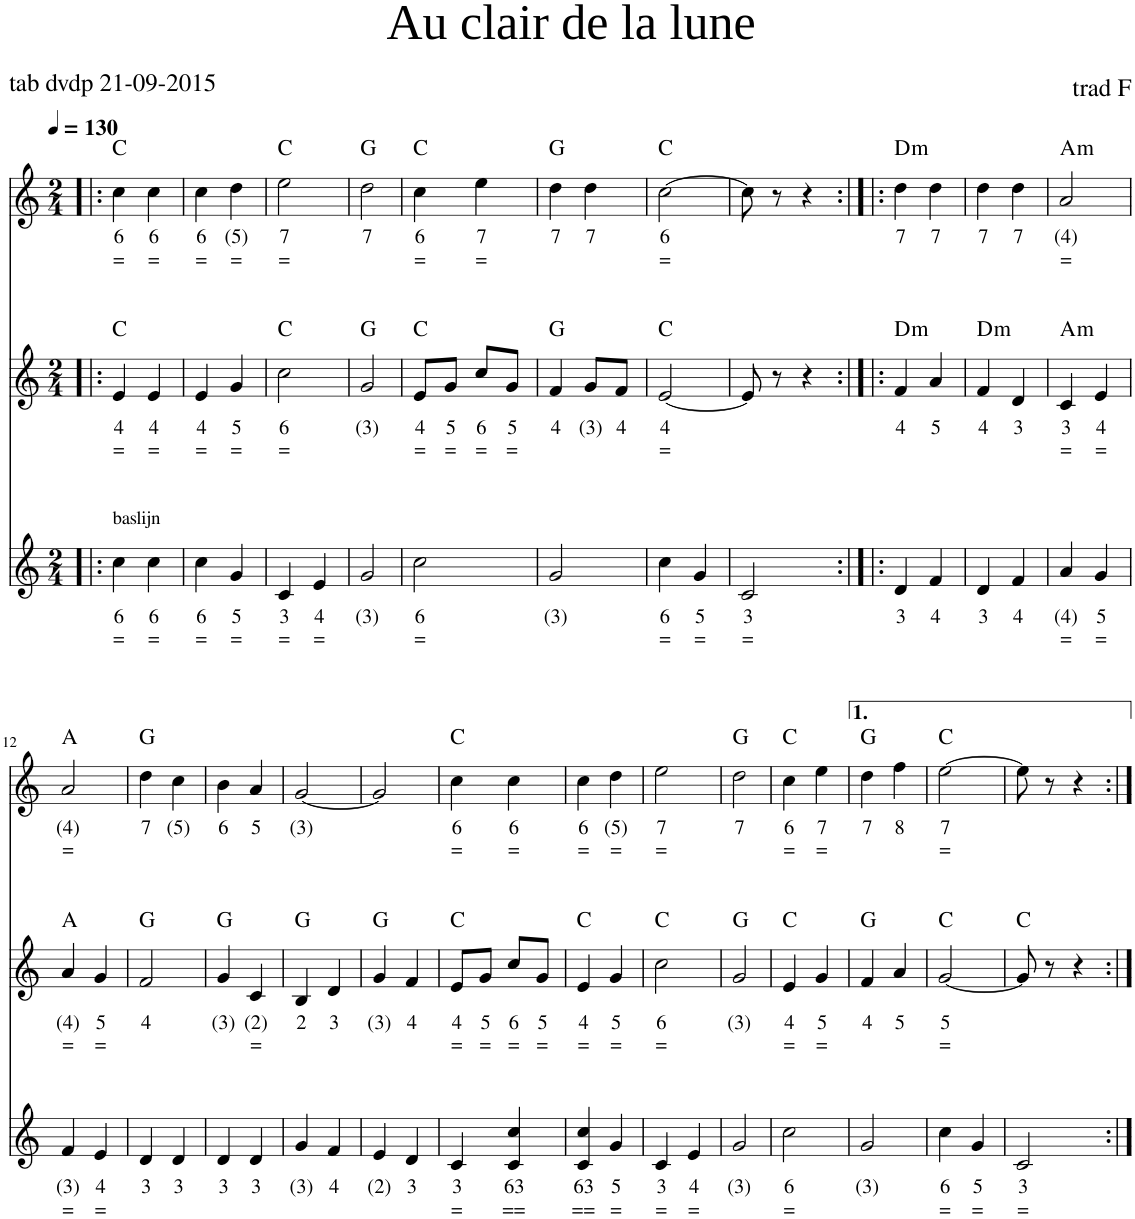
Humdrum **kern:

**kern	**text	**text	**kern	**kern	**text	**text	**kern	**text	**text	**harte
*part4	*part4	*part4	*part3	*part2	*part2	*part2	*part1	*part1	*part1	*part1
*staff4	*staff4	*staff4	*staff3	*staff2	*staff2	*staff2	*staff1	*staff1	*staff1	*
*I"Accordion	*	*	*I"Piano	*I"Accordion	*	*	*I"Accordion	*	*	*
*I'Acc	*	*	*I'Pno	*I'Acc	*	*	*I'Acc	*	*	*
*	*	*	*stria5	*	*	*	*	*	*	*
*clefG2	*	*	*clefG2	*clefG2	*	*	*clefG2	*	*	*
*k[]	*	*	*k[]	*k[]	*	*	*k[]	*	*	*
*M2/4	*	*	*M2/4	*M2/4	*	*	*M2/4	*	*	*
*MM130	*	*	*MM130	*MM130	*	*	*MM130	*	*	*
=1!|:	=1!|:	=1!|:	=1!|:	=1!|:	=1!|:	=1!|:	=1!|:	=1!|:	=1!|:	=1!|:
!LO:TX:a:t=baslijn	!	!	!	!	!	!	!	!	!	!
!	!LO:LY:b	!LO:LY:b	!	!	!LO:LY:b	!LO:LY:b	!	!LO:LY:b	!LO:LY:b	!
4cc\	6	=	8E/ 8c/L	4e/	4	=	4cc\	6	=	C:maj
.	.	.	8G/J	.	.	.	.	.	.	.
!	!LO:LY:b	!LO:LY:b	!	!	!LO:LY:b	!LO:LY:b	!	!LO:LY:b	!LO:LY:b	!
4cc\	6	=	8E/ 8c/L	4e/	4	=	4cc\	6	=	.
.	.	.	8G/J	.	.	.	.	.	.	.
=2	=2	=2	=2	=2	=2	=2	=2	=2	=2	=2
!	!LO:LY:b	!LO:LY:b	!	!	!LO:LY:b	!LO:LY:b	!	!LO:LY:b	!LO:LY:b	!
4cc\	6	=	8E/ 8c/L	4e/	4	=	4cc\	6	=	.
.	.	.	8G/J	.	.	.	.	.	.	.
!	!LO:LY:b	!LO:LY:b	!	!	!LO:LY:b	!LO:LY:b	!	!LO:LY:b	!LO:LY:b	!
4g/	5	=	8B/ 8d/L	4g/	5	=	4dd\	(5)	=	.
.	.	.	8G/J	.	.	.	.	.	.	.
=3	=3	=3	=3	=3	=3	=3	=3	=3	=3	=3
!	!LO:LY:b	!LO:LY:b	!	!	!LO:LY:b	!LO:LY:b	!	!LO:LY:b	!LO:LY:b	!
4c/	3	=	8c/ 8e/L	2cc\	6	=	2ee\	7	=	C:maj
.	.	.	8G/J	.	.	.	.	.	.	.
!	!LO:LY:b	!LO:LY:b	!	!	!	!	!	!	!	!
4e/	4	=	8c/ 8e/L	.	.	.	.	.	.	.
.	.	.	8G/J	.	.	.	.	.	.	.
=4	=4	=4	=4	=4	=4	=4	=4	=4	=4	=4
!	!LO:LY:b	!	!	!	!LO:LY:b	!	!	!LO:LY:b	!	!
2g/	(3)	.	8B/ 8d/L	2g/	(3)	.	2dd\	7	.	G:maj
.	.	.	8G/J	.	.	.	.	.	.	.
.	.	.	8F/ 8B/L	.	.	.	.	.	.	.
.	.	.	8G/J	.	.	.	.	.	.	.
=5	=5	=5	=5	=5	=5	=5	=5	=5	=5	=5
!	!LO:LY:b	!LO:LY:b	!	!	!LO:LY:b	!LO:LY:b	!	!LO:LY:b	!LO:LY:b	!
2cc\	6	=	8E/ 8c/L	8e/L	4	=	4cc\	6	=	C:maj
!	!	!	!	!	!LO:LY:b	!LO:LY:b	!	!	!	!
.	.	.	8G/J	8g/J	5	=	.	.	.	.
!	!	!	!	!	!LO:LY:b	!LO:LY:b	!	!LO:LY:b	!LO:LY:b	!
.	.	.	8E/ 8c/L	8cc/L	6	=	4ee\	7	=	.
!	!	!	!	!	!LO:LY:b	!LO:LY:b	!	!	!	!
.	.	.	8G/J	8g/J	5	=	.	.	.	.
=6	=6	=6	=6	=6	=6	=6	=6	=6	=6	=6
!	!LO:LY:b	!	!	!	!LO:LY:b	!	!	!LO:LY:b	!	!
2g/	(3)	.	8F/ 8d/L	4f/	4	.	4dd\	7	.	G:maj
.	.	.	8G/J	.	.	.	.	.	.	.
!	!	!	!	!	!LO:LY:b	!	!	!LO:LY:b	!	!
.	.	.	8D/ 8B/L	8g/L	(3)	.	4dd\	7	.	.
!	!	!	!	!	!LO:LY:b	!	!	!	!	!
.	.	.	8G/J	8f/J	4	.	.	.	.	.
=7	=7	=7	=7	=7	=7	=7	=7	=7	=7	=7
!	!LO:LY:b	!LO:LY:b	!	!	!LO:LY:b	!LO:LY:b	!	!LO:LY:b	!LO:LY:b	!
4cc\	6	=	8E/ 8c/L	[2e/	4	=	[2cc\	6	=	C:maj
.	.	.	8G/J	.	.	.	.	.	.	.
!	!LO:LY:b	!LO:LY:b	!	!	!	!	!	!	!	!
4g/	5	=	8E/ 8c/L	.	.	.	.	.	.	.
.	.	.	8G/J	.	.	.	.	.	.	.
=8	=8	=8	=8	=8	=8	=8	=8	=8	=8	=8
!	!LO:LY:b	!LO:LY:b	!	!	!	!	!	!	!	!
2c/	3	=	8E/ 8c/L	8e/]	.	.	8cc\]	.	.	.
.	.	.	8G/J	8r	.	.	8r	.	.	.
.	.	.	8E/ 8c/L	4r	.	.	4r	.	.	.
.	.	.	8G/J	.	.	.	.	.	.	.
=9:|!|:	=9:|!|:	=9:|!|:	=9:|!|:	=9:|!|:	=9:|!|:	=9:|!|:	=9:|!|:	=9:|!|:	=9:|!|:	=9:|!|:
!	!LO:LY:b	!	!	!	!LO:LY:b	!	!	!LO:LY:b	!	!LO:H:kt=m
4d/	3	.	8F/ 8d/L	4f/	4	.	4dd\	7	.	D:min
.	.	.	8A/J	.	.	.	.	.	.	.
!	!LO:LY:b	!	!	!	!LO:LY:b	!	!	!LO:LY:b	!	!
4f/	4	.	8F/ 8d/L	4a/	5	.	4dd\	7	.	.
.	.	.	8A/J	.	.	.	.	.	.	.
=10	=10	=10	=10	=10	=10	=10	=10	=10	=10	=10
!	!LO:LY:b	!	!	!	!LO:LY:b	!	!	!LO:LY:b	!	!
4d/	3	.	8F/ 8d/L	4f/	4	.	4dd\	7	.	.
.	.	.	8A/J	.	.	.	.	.	.	.
!	!LO:LY:b	!	!	!	!LO:LY:b	!	!	!LO:LY:b	!	!
4f/	4	.	8F/ 8d/L	4d/	3	.	4dd\	7	.	.
.	.	.	8A/J	.	.	.	.	.	.	.
=11	=11	=11	=11	=11	=11	=11	=11	=11	=11	=11
!	!LO:LY:b	!LO:LY:b	!	!	!LO:LY:b	!LO:LY:b	!	!LO:LY:b	!LO:LY:b	!LO:H:kt=m
4a/	(4)	=	8E/ 8c#X/L	4c/	3	=	2a/	(4)	=	A:min
.	.	.	8A/J	.	.	.	.	.	.	.
!	!LO:LY:b	!LO:LY:b	!	!	!LO:LY:b	!LO:LY:b	!	!	!	!
4g/	5	=	8E/ 8c#/L	4e/	4	=	.	.	.	.
.	.	.	8A/J	.	.	.	.	.	.	.
!!LO:LB:g=z
=12	=12	=12	=12	=12	=12	=12	=12	=12	=12	=12
!	!LO:LY:b	!LO:LY:b	!	!	!LO:LY:b	!LO:LY:b	!	!LO:LY:b	!LO:LY:b	!
4f/	(3)	=	8F/ 8d/L	4a/	(4)	=	2a/	(4)	=	A:maj
.	.	.	8A/J	.	.	.	.	.	.	.
!	!LO:LY:b	!LO:LY:b	!	!	!LO:LY:b	!LO:LY:b	!	!	!	!
4e/	4	=	8G/ 8c#X/L	4g/	5	=	.	.	.	.
.	.	.	8A/J	.	.	.	.	.	.	.
=13	=13	=13	=13	=13	=13	=13	=13	=13	=13	=13
!	!LO:LY:b	!	!	!	!LO:LY:b	!	!	!LO:LY:b	!	!
4d/	3	.	8F/ 8d/L	2f/	4	.	4dd\	7	.	G:maj
.	.	.	8A/J	.	.	.	.	.	.	.
!	!LO:LY:b	!	!	!	!	!	!	!LO:LY:b	!	!
4d/	3	.	8F#X/ 8c/L	.	.	.	4ccn\	(5)	.	.
.	.	.	8D/ 8A/J	.	.	.	.	.	.	.
=14	=14	=14	=14	=14	=14	=14	=14	=14	=14	=14
!	!LO:LY:b	!	!	!	!LO:LY:b	!	!	!LO:LY:b	!	!
4d/	3	.	8G/ 8B/L	4g/	(3)	.	4b\	6	.	.
.	.	.	8D/J	.	.	.	.	.	.	.
!	!LO:LY:b	!	!	!	!LO:LY:b	!LO:LY:b	!	!LO:LY:b	!	!
4d/	3	.	8F#X/ 8c/L	4c/	(2)	=	4a/	5	.	.
.	.	.	8D/J	.	.	.	.	.	.	.
=15	=15	=15	=15	=15	=15	=15	=15	=15	=15	=15
!	!LO:LY:b	!	!	!	!LO:LY:b	!	!	!LO:LY:b	!	!
4g/	(3)	.	8D/ 8B/L	4B/	2	.	[2g/	(3)	.	.
.	.	.	8G/J	.	.	.	.	.	.	.
!	!LO:LY:b	!	!	!	!LO:LY:b	!	!	!	!	!
4f/	4	.	8D/ 8B/L	4d/	3	.	.	.	.	.
.	.	.	8G/J	.	.	.	.	.	.	.
=16	=16	=16	=16	=16	=16	=16	=16	=16	=16	=16
!	!LO:LY:b	!	!	!	!LO:LY:b	!	!	!	!	!
4e/	(2)	.	8E/ 8c/L	4g/	(3)	.	2g/]	.	.	.
.	.	.	8G/J	.	.	.	.	.	.	.
!	!LO:LY:b	!	!	!	!LO:LY:b	!	!	!	!	!
4d/	3	.	8F/ 8B/L	4f/	4	.	.	.	.	.
.	.	.	8G/J	.	.	.	.	.	.	.
=17	=17	=17	=17	=17	=17	=17	=17	=17	=17	=17
!	!LO:LY:b	!LO:LY:b	!	!	!LO:LY:b	!LO:LY:b	!	!LO:LY:b	!LO:LY:b	!
4c/	3	=	8E/ 8c/L	8e/L	4	=	4cc\	6	=	C:maj
!	!	!	!	!	!LO:LY:b	!LO:LY:b	!	!	!	!
.	.	.	8G/J	8g/J	5	=	.	.	.	.
!	!LO:LY:b	!LO:LY:b	!	!	!LO:LY:b	!LO:LY:b	!	!LO:LY:b	!LO:LY:b	!
4c/ 4cc/	63	==	8E/ 8c/L	8cc/L	6	=	4cc\	6	=	.
!	!	!	!	!	!LO:LY:b	!LO:LY:b	!	!	!	!
.	.	.	8G/J	8g/J	5	=	.	.	.	.
=18	=18	=18	=18	=18	=18	=18	=18	=18	=18	=18
!	!LO:LY:b	!LO:LY:b	!	!	!LO:LY:b	!LO:LY:b	!	!LO:LY:b	!LO:LY:b	!
4c/ 4cc/	63	==	8E/ 8c/L	4e/	4	=	4cc\	6	=	.
.	.	.	8G/J	.	.	.	.	.	.	.
!	!LO:LY:b	!LO:LY:b	!	!	!LO:LY:b	!LO:LY:b	!	!LO:LY:b	!LO:LY:b	!
4g/	5	=	8B/ 8d/L	4g/	5	=	4dd\	(5)	=	.
.	.	.	8G/J	.	.	.	.	.	.	.
=19	=19	=19	=19	=19	=19	=19	=19	=19	=19	=19
!	!LO:LY:b	!LO:LY:b	!	!	!LO:LY:b	!LO:LY:b	!	!LO:LY:b	!LO:LY:b	!
4c/	3	=	8c/ 8e/L	2cc\	6	=	2ee\	7	=	.
.	.	.	8G/J	.	.	.	.	.	.	.
!	!LO:LY:b	!LO:LY:b	!	!	!	!	!	!	!	!
4e/	4	=	8c/ 8e/L	.	.	.	.	.	.	.
.	.	.	8G/J	.	.	.	.	.	.	.
=20	=20	=20	=20	=20	=20	=20	=20	=20	=20	=20
!	!LO:LY:b	!	!	!	!LO:LY:b	!	!	!LO:LY:b	!	!
2g/	(3)	.	8B/ 8d/L	2g/	(3)	.	2dd\	7	.	G:maj
.	.	.	8G/J	.	.	.	.	.	.	.
.	.	.	8F/ 8B/L	.	.	.	.	.	.	.
.	.	.	8G/J	.	.	.	.	.	.	.
=21	=21	=21	=21	=21	=21	=21	=21	=21	=21	=21
!	!LO:LY:b	!LO:LY:b	!	!	!LO:LY:b	!LO:LY:b	!	!LO:LY:b	!LO:LY:b	!
2cc\	6	=	8E/ 8c/L	4e/	4	=	4cc\	6	=	C:maj
.	.	.	8G/J	.	.	.	.	.	.	.
!	!	!	!	!	!LO:LY:b	!LO:LY:b	!	!LO:LY:b	!LO:LY:b	!
.	.	.	8E/ 8c/L	4g/	5	=	4ee\	7	=	.
.	.	.	8G/J	.	.	.	.	.	.	.
=22	=22	=22	=22	=22	=22	=22	=22	=22	=22	=22
!	!LO:LY:b	!	!	!	!LO:LY:b	!	!	!LO:LY:b	!	!
2g/	(3)	.	8F/ 8d/L	4f/	4	.	4dd\	7	.	G:maj
.	.	.	8G/J	.	.	.	.	.	.	.
!	!	!	!	!	!LO:LY:b	!	!	!LO:LY:b	!	!
.	.	.	8F/ 8B/L	4a/	5	.	4ff\	8	.	.
.	.	.	8G/J	.	.	.	.	.	.	.
=23	=23	=23	=23	=23	=23	=23	=23	=23	=23	=23
!	!LO:LY:b	!LO:LY:b	!	!	!LO:LY:b	!LO:LY:b	!	!LO:LY:b	!LO:LY:b	!
4cc\	6	=	8E/ 8c/L	[2g/	5	=	[2ee\	7	=	C:maj
.	.	.	8G/J	.	.	.	.	.	.	.
!	!LO:LY:b	!LO:LY:b	!	!	!	!	!	!	!	!
4g/	5	=	8E/ 8c/L	.	.	.	.	.	.	.
.	.	.	8G/J	.	.	.	.	.	.	.
=24	=24	=24	=24	=24	=24	=24	=24	=24	=24	=24
!	!LO:LY:b	!LO:LY:b	!	!	!	!	!	!	!	!
2c/	3	=	2E 2G 2c	8g/]	.	.	8ee\]	.	.	.
.	.	.	.	8r	.	.	8r	.	.	.
.	.	.	.	4r	.	.	4r	.	.	.
=:|!	=:|!	=:|!	=:|!	=:|!	=:|!	=:|!	=:|!	=:|!	=:|!	=:|!
*-	*-	*-	*-	*-	*-	*-	*-	*-	*-	*-
